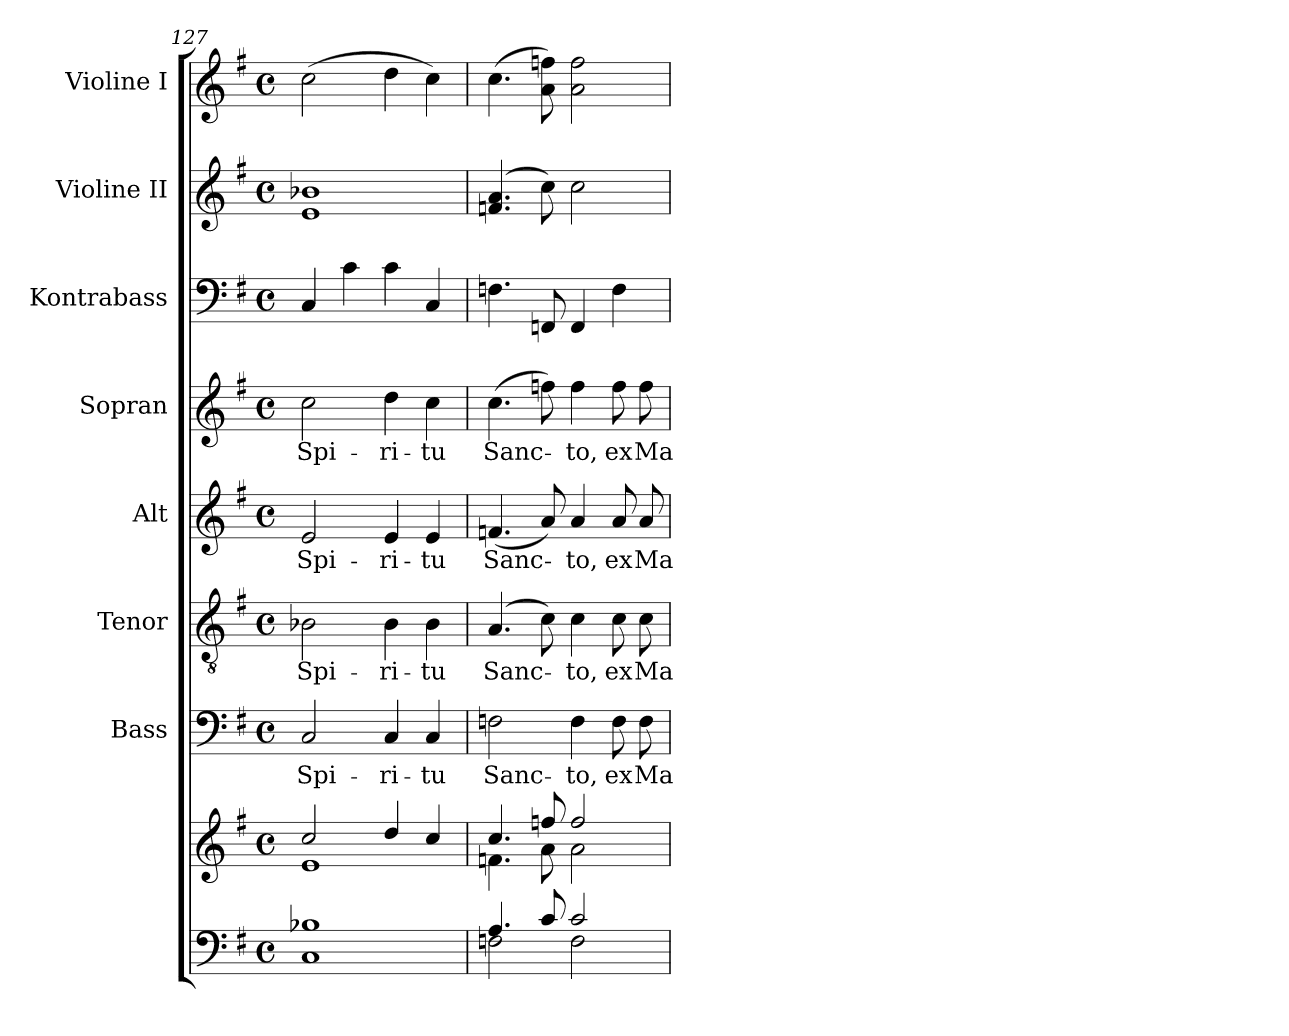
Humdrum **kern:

**kern	**kern	**kern	**text	**kern	**text	**kern	**text	**kern	**text	**kern	**kern	**kern
*part8	*part8	*part7	*part7	*part6	*part6	*part5	*part5	*part4	*part4	*part3	*part2	*part1
*staff9	*staff8	*staff7	*staff7	*staff6	*staff6	*staff5	*staff5	*staff4	*staff4	*staff3	*staff2	*staff1
*	*	*I"Bass	*	*I"Tenor	*	*I"Alt	*	*I"Sopran	*	*I"Kontrabass	*I"Violine II	*I"Violine I
*	*	*I'B.	*	*I'T.	*	*I'A.	*	*I'S.	*	*I'Kb.	*I'Vl. II	*I'Vl. I
!!LO:PB:g=z
*clefF4	*clefG2	*clefF4	*	*clefGv2	*	*clefG2	*	*clefG2	*	*clefF4	*clefG2	*clefG2
*	*	*	*	*	*	*	*	*	*	*ITrd7c12	*	*
*k[f#]	*k[f#]	*k[f#]	*	*k[f#]	*	*k[f#]	*	*k[f#]	*	*k[f#]	*k[f#]	*k[f#]
*G:	*G:	*G:	*	*G:	*	*G:	*	*G:	*	*G:	*G:	*G:
*M4/4	*M4/4	*M4/4	*	*M4/4	*	*M4/4	*	*M4/4	*	*M4/4	*M4/4	*M4/4
*met(c)	*met(c)	*met(c)	*	*met(c)	*	*met(c)	*	*met(c)	*	*met(c)	*met(c)	*met(c)
=127	=127	=127	=127	=127	=127	=127	=127	=127	=127	=127	=127	=127
*^	*^	*	*	*	*	*	*	*	*	*	*	*
!	!	!	!	!	!LO:LY:b	!	!LO:LY:b	!	!LO:LY:b	!	!LO:LY:b	!	!	!
1B-X	1C	2cc/	1e	2C/	Spi-	2B-X\	Spi-	2e/	Spi-	2cc\	Spi-	4CC/	1e 1b-X	(>2cc\
.	.	.	.	.	.	.	.	.	.	.	.	4C\	.	.
!	!	!	!	!	!LO:LY:b	!	!LO:LY:b	!	!LO:LY:b	!	!LO:LY:b	!	!	!
.	.	4dd/	.	4C/	-ri-	4B-\	-ri-	4e/	-ri-	4dd\	-ri-	4C\	.	4dd\
!	!	!	!	!	!LO:LY:b	!	!LO:LY:b	!	!LO:LY:b	!	!LO:LY:b	!	!	!
.	.	4cc/	.	4C/	-tu	4B-\	-tu	4e/	-tu	4cc\	-tu	4CC/	.	4cc\)
=128	=128	=128	=128	=128	=128	=128	=128	=128	=128	=128	=128	=128	=128	=128
!	!	!	!	!	!LO:LY:b	!	!LO:LY:b	!	!LO:LY:b	!	!LO:LY:b	!	!	!
4.A/	2Fn\	4.cc/	4.fn\	2Fn\	Sanc-	(4.A/	Sanc-	(<4.fn/	Sanc-	(>4.cc\	Sanc-	4.FFn\	(4.fn/ 4.a/	(>4.cc\
8c/	.	8ffn/	8a\	.	.	8c\)	.	8a/)	.	8ffn\)	.	8FFFn/	8cc\)	8a\ 8ffn\)
!	!	!	!	!	!LO:LY:b	!	!LO:LY:b	!	!LO:LY:b	!	!LO:LY:b	!	!	!
2c/	2F\	2ff/	2a\	4F\	-to,	4c\	-to,	4a/	-to,	4ff\	-to,	4FFF/	2cc\	2a\ 2ff\
!	!	!	!	!	!LO:LY:b	!	!LO:LY:b	!	!LO:LY:b	!	!LO:LY:b	!	!	!
.	.	.	.	8F\	ex	8c\	ex	8a/	ex	8ff\	ex	4FF\	.	.
!	!	!	!	!	!LO:LY:b	!	!LO:LY:b	!	!LO:LY:b	!	!LO:LY:b	!	!	!
.	.	.	.	8F\	Ma-	8c\	Ma-	8a/	Ma-	8ff\	Ma-	.	.	.
*v	*v	*	*	*	*	*	*	*	*	*	*	*	*	*
*	*v	*v	*	*	*	*	*	*	*	*	*	*	*
=	=	=	=	=	=	=	=	=	=	=	=	=
*-	*-	*-	*-	*-	*-	*-	*-	*-	*-	*-	*-	*-
